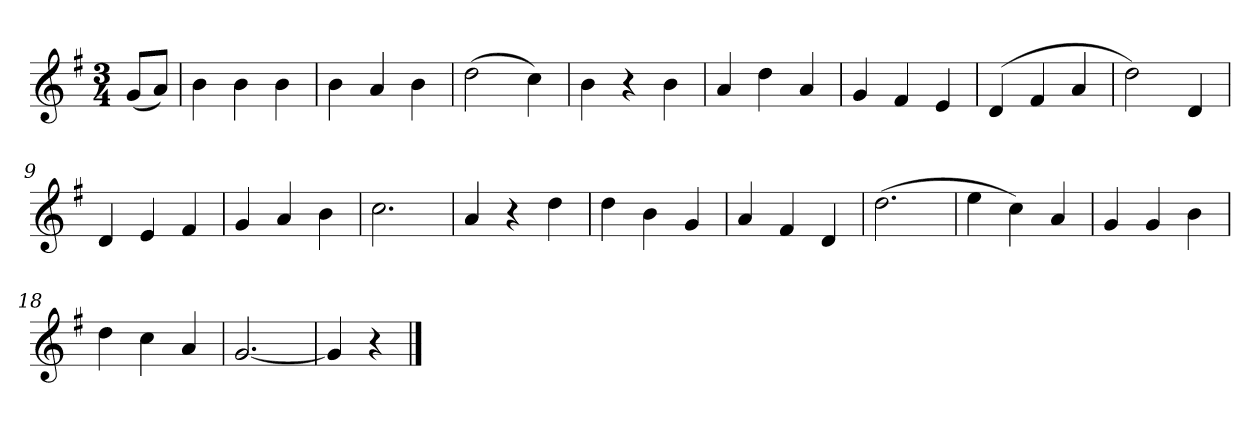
**kern
*part1
*staff1
*k[f#]
*M3/4
*MM120
=
(8gL
8aJ)
=1
4b
4b
4b
=2
4b
4a
4b
=3
(2dd
4cc)
=4
4b
4r
4b
=5
4a
4dd
4a
=6
4g
4f#
4e
=7
(4d
4f#
4a
=8
2dd)
4d
=9
4d
4e
4f#
=10
4g
4a
4b
=11
2.cc
=12
4a
4r
4dd
=13
4dd
4b
4g
=14
4a
4f#
4d
=15
(2.dd
=16
4ee
4cc)
4a
=17
4g
4g
4b
=18
4dd
4cc
4a
=19
[2.g
=20
4g]
4r
==
*-
